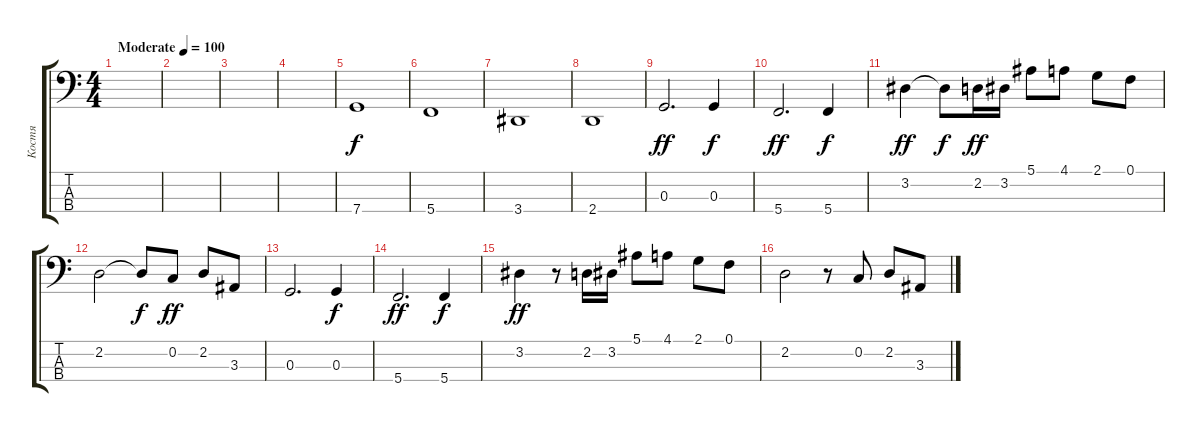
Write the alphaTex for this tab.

\track ("Костя" "Костя") {instrument electricbassfinger}
\staff {score tabs}
\tuning (F2 C2 G1 C1) {hide}
\ts (4 4)
\tempo (100 "Moderate")
\clef f4
\ks c
|
|
|
|
7.4.1 |
5.4.1 |
3.4.1 |
2.4.1 |
0.3.2{d dy ff} 0.3.4{dy f} |
5.4.2{d dy ff} 5.4.4{dy f} |
3.2.4{dy ff} 3.2{t}.8{dy f} 2.2.16{dy ff} 3.2.16 5.1.8 4.1.8 2.1.8 0.1.8 |
2.2.2 2.2{t}.8{dy f} 0.2.8{dy ff} 2.2.8 3.3.8 |
0.3.2{d} 0.3.4{dy f} |
5.4.2{d dy ff} 5.4.4{dy f} |
3.2.4{dy ff} r.8 2.2.16 3.2.16 5.1.8 4.1.8 2.1.8 0.1.8 |
2.2.2 r.8 0.2.8 2.2.8 3.3.8
